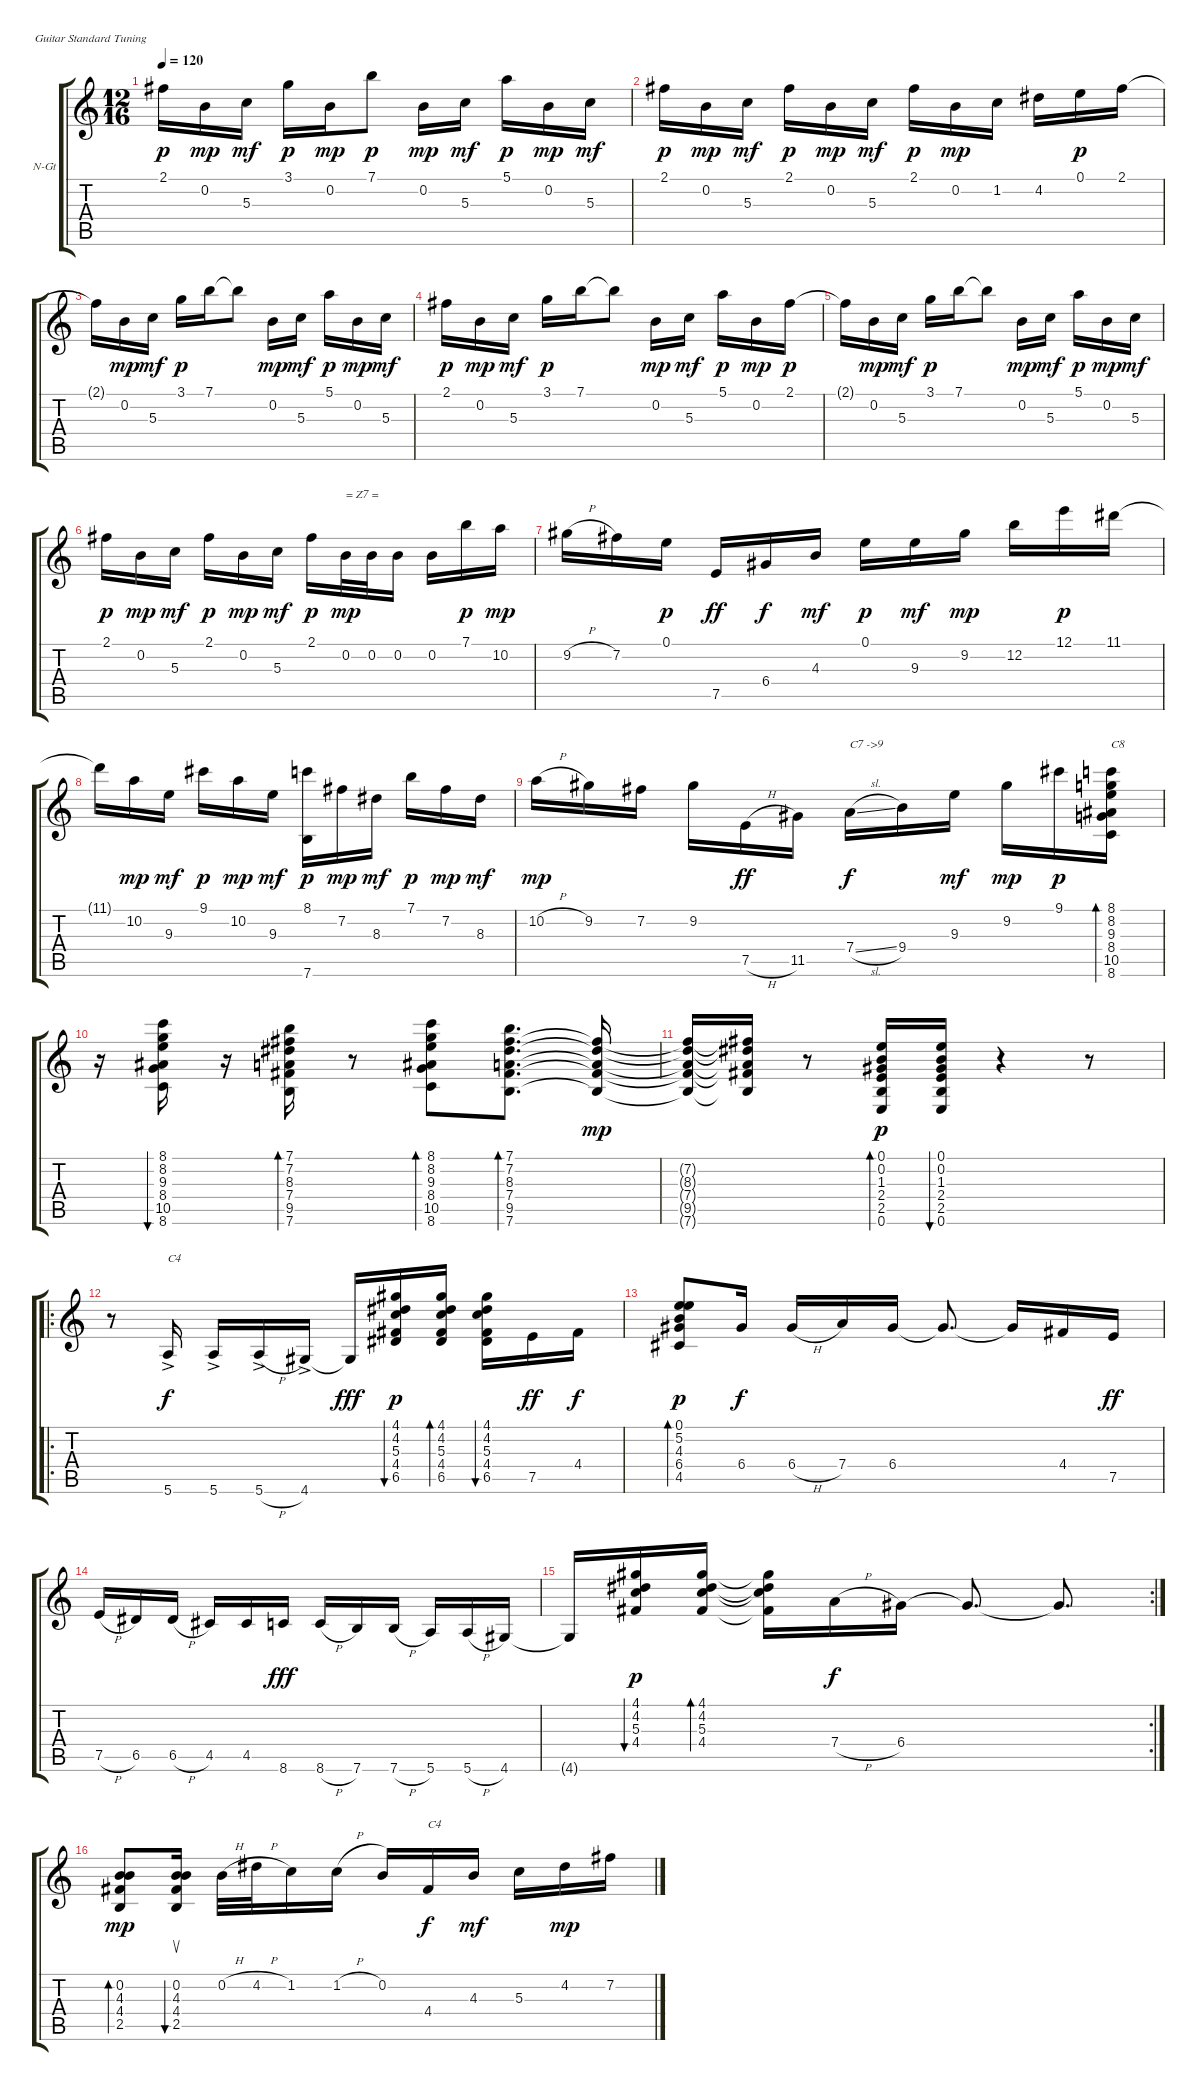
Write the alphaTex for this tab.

\bracketExtendMode groupsimilarinstruments
\firstSystemTrackNameOrientation horizontal
\otherSystemsTrackNameOrientation horizontal
\track ("Zapateado" "N-Gt") {instrument acousticguitarnylon}
\staff {score tabs}
\tuning (E4 B3 G3 D3 A2 E2)
\ts (12 16)
\tempo 120
\clef g2
\ks c
2.1{t}.16{dy p} 0.2.16{dy mp} 5.3.16{dy mf} 3.1.16{dy p} 0.2.16{dy mp} 7.1.8{dy p} 0.2.16{dy mp} 5.3.16{dy mf} 5.1.16{dy p} 0.2.16{dy mp} 5.3.16{dy mf} |
2.1.16{dy p} 0.2.16{dy mp} 5.3.16{dy mf} 2.1.16{dy p} 0.2.16{dy mp} 5.3.16{dy mf} 2.1.16{dy p} 0.2.16{dy mp} 1.2.16 4.2.16 0.1.16{dy p} 2.1.16 |
2.1{t}.16 0.2.16{dy mp} 5.3.16{dy mf} 3.1.16{dy p} 7.1.16 7.1{t}.8 0.2.16{dy mp} 5.3.16{dy mf} 5.1.16{dy p} 0.2.16{dy mp} 5.3.16{dy mf} |
2.1.16{dy p} 0.2.16{dy mp} 5.3.16{dy mf} 3.1.16{dy p} 7.1.16 7.1{t}.8 0.2.16{dy mp} 5.3.16{dy mf} 5.1.16{dy p} 0.2.16{dy mp} 2.1.16{dy p} |
2.1{t}.16 0.2.16{dy mp} 5.3.16{dy mf} 3.1.16{dy p} 7.1.16 7.1{t}.8 0.2.16{dy mp} 5.3.16{dy mf} 5.1.16{dy p} 0.2.16{dy mp} 5.3.16{dy mf} |
2.1.16{dy p} 0.2.16{dy mp} 5.3.16{dy mf} 2.1.16{dy p} 0.2.16{dy mp} 5.3.16{dy mf} 2.1.16{dy p} 0.2.32{txt "= Z7 =" dy mp} 0.2.32 0.2.16 0.2.16 7.1.16{dy p} 10.2.16{dy mp} |
9.2{h}.16 7.2.16 0.1.16{dy p} 7.5.16{dy ff} 6.4.16{dy f} 4.3.16{dy mf} 0.1.16{dy p} 9.3.16{dy mf} 9.2.16{dy mp} 12.2.16 12.1.16{dy p} 11.1.16 |
11.1{t}.16 10.2.16{dy mp} 9.3.16{dy mf} 9.1.16{dy p} 10.2.16{dy mp} 9.3.16{dy mf} (8.1 7.6).16{dy p} 7.2.16{dy mp} 8.3.16{dy mf} 7.1.16{dy p} 7.2.16{dy mp} 8.3.16{dy mf} |
10.2{h}.16{dy mp} 9.2.16 7.2.16 9.2.16 7.5{h}.16{dy ff} 11.5.16 7.4{sl}.16{txt "C7 ->9" dy f} 9.4.16 9.3.16{dy mf} 9.2.16{dy mp} 9.1.16{dy p} (8.1 8.2 9.3 8.4 10.5 8.6).16{bd 60 txt "C8"} |
r.16 (8.1 8.2 9.3 8.4 10.5 8.6).16{bu 60} r.16 (7.1 7.2 8.3 7.4 9.5 7.6).16{bd 60} r.8 (8.1 8.2 9.3 8.4 10.5 8.6).8{bd 60} (7.1 7.2 8.3 7.4 9.5 7.6).8{d bd 60} (7.2{t} 8.3{t} 7.4{t} 9.5{t} 7.6{t}).16{dy mp} |
(7.2{t} 8.3{t} 7.4{t} 9.5{t} 7.6{t}).16 (7.2{t} 8.3{t} 7.4{t} 9.5{t} 7.6{t}).16 r.8 (0.1 0.2 1.3 2.4 2.5 0.6).16{bd 60 dy p} (0.1 0.2 1.3 2.4 2.5 0.6).16{bu 60} r.4 r.8 |
\ro
r.8 5.6{ac}.16{txt "C4" dy f} 5.6{ac}.16 5.6{h ac}.16 4.6{ac}.16 4.6{t}.16{dy fff} (4.1 4.2 5.3 4.4 6.5).16{bu 60 dy p} (4.1 4.2 5.3 4.4 6.5).16{bd 60} (4.1 4.2 5.3 4.4 6.5).16{bu 60} 7.5.16{dy ff} 4.4.16{dy f} |
(0.1 5.2 4.3 6.4 4.5).8{bd 60 dy p} 6.4.16{dy f} 6.4{h}.16 7.4.16 6.4.16 6.4{t}.8{d} 6.4{t}.16 4.4.16 7.5.16{dy ff} |
7.5{h}.16 6.5.16 6.5{h}.16 4.5.16 4.5.16 8.6.16{dy fff} 8.6{h}.16 7.6.16 7.6{h}.16 5.6.16 5.6{h}.16 4.6.16 |
\rc 2
4.6{t}.16 (4.1 4.2 5.3 4.4).16{bu 60 dy p} (4.1 4.2 5.3 4.4).16{bd 60} (4.1{t} 4.2{t} 5.3{t} 4.4{t}).16 7.4{h}.16{dy f} 6.4.16 6.4{t}.8{d} 6.4{t}.8{d} |
(0.2 4.3 4.4 2.5).8{bd 60 dy mp} (0.2 4.3 4.4 2.5).16{su bu 60} 0.2{h}.32 4.2{h}.32 1.2.16 1.2{h}.16 0.2.16 4.4.16{txt "C4" dy f} 4.3.16{dy mf} 5.3.16 4.2.16{dy mp} 7.2.16
